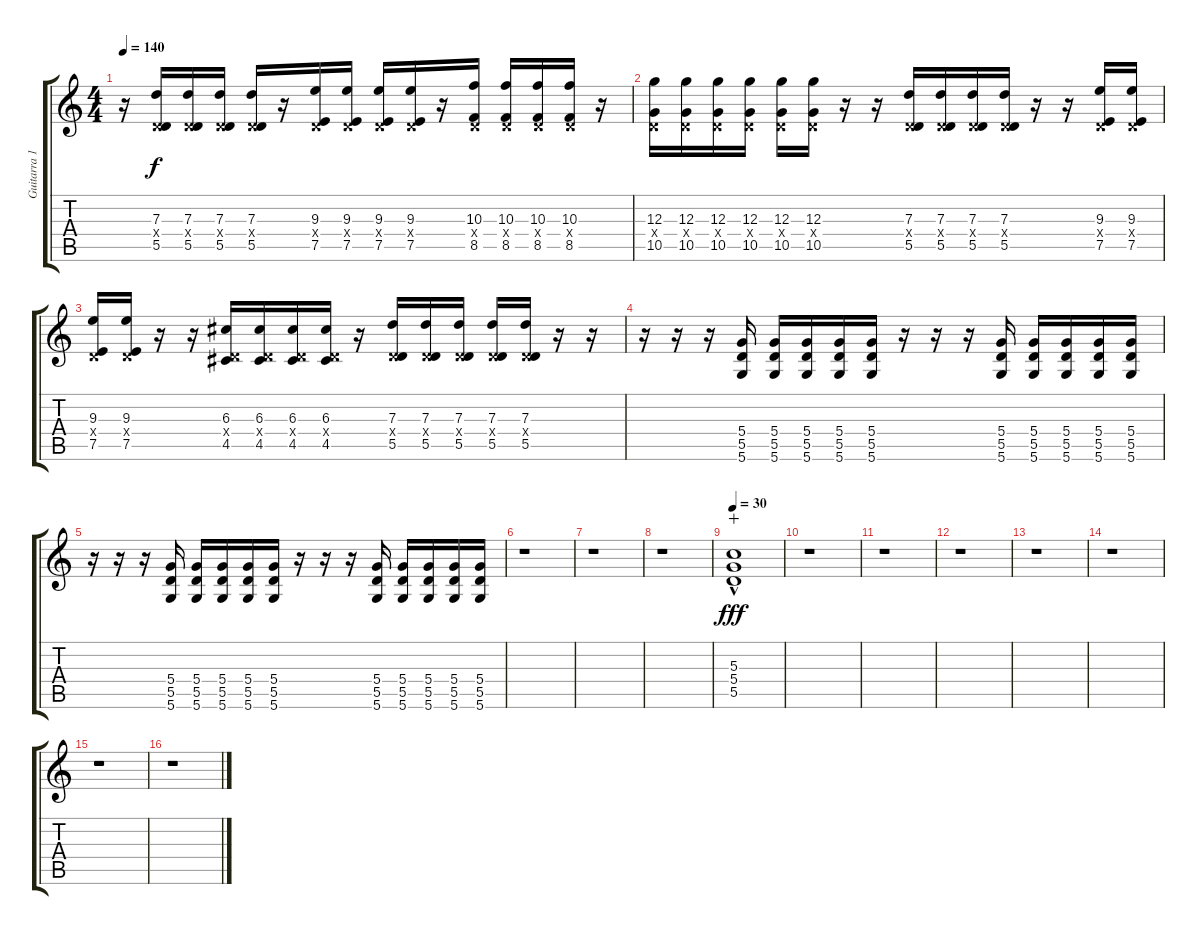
\track ("Guitarra 1" "Guitarra 1") {instrument distortionguitar}
\staff {score tabs}
\tuning (E4 B3 G3 D3 A2 D2) {hide}
\ts (4 4)
\tempo 140
\clef g2
\ks c
r.16{dy f} (7.3 0.4{x} 5.5).16 (7.3 0.4{x} 5.5).16 (7.3 0.4{x} 5.5).16 (7.3 0.4{x} 5.5).16 r.16 (9.3 0.4{x} 7.5).16 (9.3 0.4{x} 7.5).16 (9.3 0.4{x} 7.5).16 (9.3 0.4{x} 7.5).16 r.16 (10.3 0.4{x} 8.5).16 (10.3 0.4{x} 8.5).16 (10.3 0.4{x} 8.5).16 (10.3 0.4{x} 8.5).16 r.16 |
(12.3 0.4{x} 10.5).16 (12.3 0.4{x} 10.5).16 (12.3 0.4{x} 10.5).16 (12.3 0.4{x} 10.5).16 (12.3 0.4{x} 10.5).16 (12.3 0.4{x} 10.5).16 r.16 r.16 (7.3 0.4{x} 5.5).16 (7.3 0.4{x} 5.5).16 (7.3 0.4{x} 5.5).16 (7.3 0.4{x} 5.5).16 r.16 r.16 (9.3 0.4{x} 7.5).16 (9.3 0.4{x} 7.5).16 |
(9.3 0.4{x} 7.5).16 (9.3 0.4{x} 7.5).16 r.16 r.16 (6.3 0.4{x} 4.5).16 (6.3 0.4{x} 4.5).16 (6.3 0.4{x} 4.5).16 (6.3 0.4{x} 4.5).16 r.16 (7.3 0.4{x} 5.5).16 (7.3 0.4{x} 5.5).16 (7.3 0.4{x} 5.5).16 (7.3 0.4{x} 5.5).16 (7.3 0.4{x} 5.5).16 r.16 r.16 |
r.16 r.16 r.16 (5.4 5.5 5.6).16 (5.4 5.5 5.6).16 (5.4 5.5 5.6).16 (5.4 5.5 5.6).16 (5.4 5.5 5.6).16 r.16 r.16 r.16 (5.4 5.5 5.6).16 (5.4 5.5 5.6).16 (5.4 5.5 5.6).16 (5.4 5.5 5.6).16 (5.4 5.5 5.6).16 |
r.16 r.16 r.16 (5.4 5.5 5.6).16 (5.4 5.5 5.6).16 (5.4 5.5 5.6).16 (5.4 5.5 5.6).16 (5.4 5.5 5.6).16 r.16 r.16 r.16 (5.4 5.5 5.6).16 (5.4 5.5 5.6).16 (5.4 5.5 5.6).16 (5.4 5.5 5.6).16 (5.4 5.5 5.6).16 |
r.1 |
r.1 |
r.1 |
\tempo 30
(5.3 5.4{hac} 5.5).1{dy fff volume 4 instrument distortionguitar wahc} |
r.1 |
r.1 |
r.1 |
r.1 |
r.1 |
r.1 |
r.1
